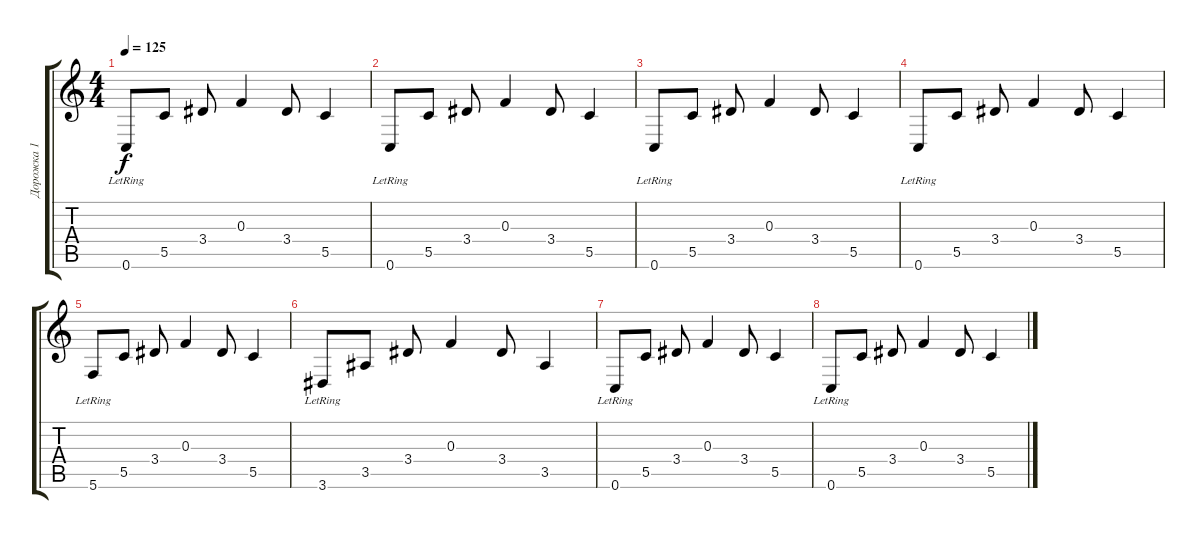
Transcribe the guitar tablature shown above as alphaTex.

\track ("Дорожка 1" "Дорожка 1") {instrument acousticguitarsteel}
\staff {score tabs}
\tuning (D4 A3 F3 C3 G2 C2) {hide}
\ts (4 4)
\tempo 125
\clef g2
\ks c
0.6{lr}.8{dy f} 5.5.8 3.4.8 0.3.4 3.4.8 5.5.4 |
0.6{lr}.8 5.5.8 3.4.8 0.3.4 3.4.8 5.5.4 |
0.6{lr}.8 5.5.8 3.4.8 0.3.4 3.4.8 5.5.4 |
0.6{lr}.8 5.5.8 3.4.8 0.3.4 3.4.8 5.5.4 |
5.6{lr}.8 5.5.8 3.4.8 0.3.4 3.4.8 5.5.4 |
3.6{lr}.8 3.5.8 3.4.8 0.3.4 3.4.8 3.5.4 |
0.6{lr}.8 5.5.8 3.4.8 0.3.4 3.4.8 5.5.4 |
0.6{lr}.8 5.5.8 3.4.8 0.3.4 3.4.8 5.5.4
